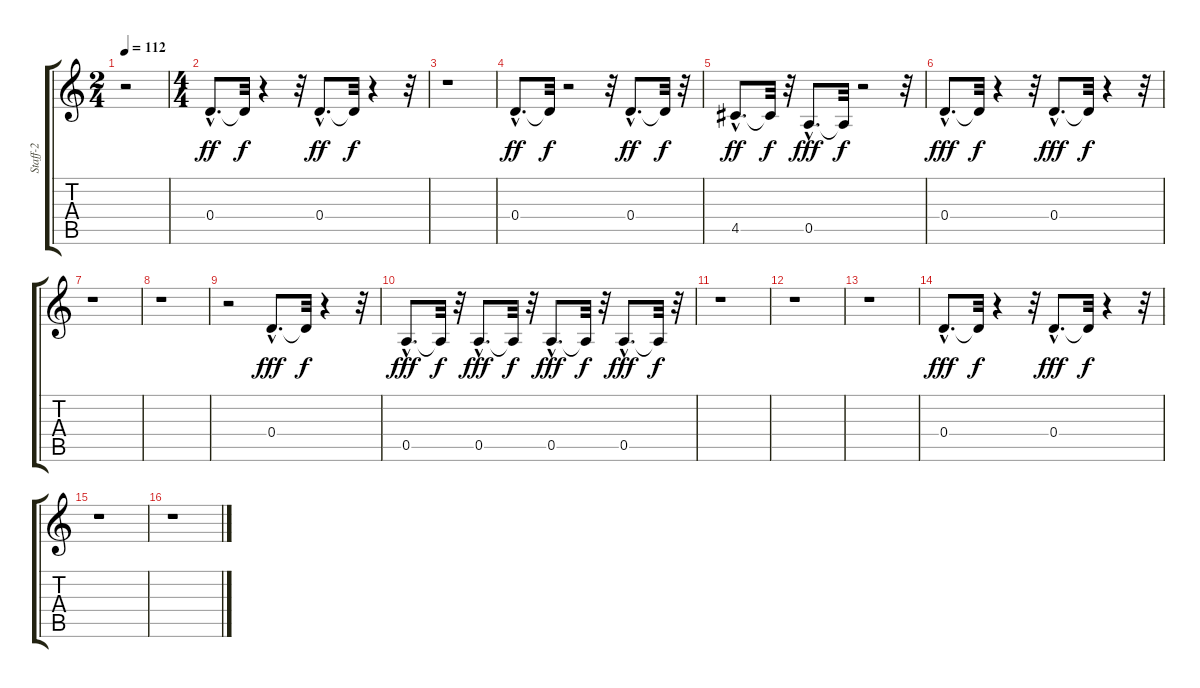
\track ("Staff-2" "Staff-2") {instrument acousticguitarnylon}
\staff {score tabs}
\tuning (E4 B3 G3 D3 A2 E2) {hide}
\ts (2 4)
\tempo 112
\clef g2
\ks c
r.2{dy ff instrument acousticguitarnylon} |
\ts (4 4)
0.4{hac}.8{d} 0.4{t}.32{dy f} r.4 r.32 0.4{hac}.8{d dy ff} 0.4{t}.32{dy f} r.4 r.32 |
r.1 |
0.4{hac}.8{d dy ff} 0.4{t}.32{dy f} r.2 r.32 0.4{hac}.8{d dy ff} 0.4{t}.32{dy f} r.32 |
4.5{hac}.8{d dy ff} 4.5{t}.32{dy f} r.32 0.5{hac}.8{d dy fff} 0.5{t}.32{dy f} r.2 r.32 |
0.4{hac}.8{d dy fff} 0.4{t}.32{dy f} r.4 r.32 0.4{hac}.8{d dy fff} 0.4{t}.32{dy f} r.4 r.32 |
r.1 |
r.1 |
r.2 0.4{hac}.8{d dy fff} 0.4{t}.32{dy f} r.4 r.32 |
0.5{hac}.8{d dy fff} 0.5{t}.32{dy f} r.32 0.5{hac}.8{d dy fff} 0.5{t}.32{dy f} r.32 0.5{hac}.8{d dy fff} 0.5{t}.32{dy f} r.32 0.5{hac}.8{d dy fff} 0.5{t}.32{dy f} r.32 |
r.1 |
r.1 |
r.1 |
0.4{hac}.8{d dy fff} 0.4{t}.32{dy f} r.4 r.32 0.4{hac}.8{d dy fff} 0.4{t}.32{dy f} r.4 r.32 |
r.1 |
r.1
